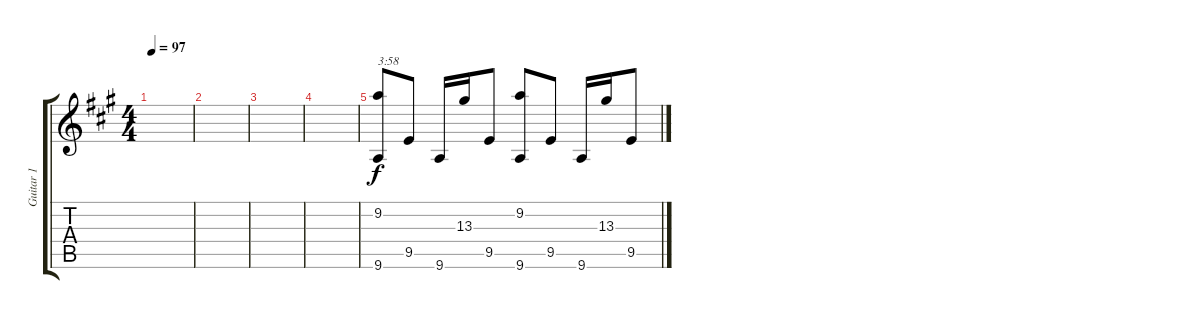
\track ("Guitar 1" "Guitar 1") {instrument acousticguitarnylon}
\staff {score tabs}
\tuning (E4 C4 G3 C3 G2 C2) {hide}
\ts (4 4)
\tempo 97
\clef g2
\ks a
|
|
|
|
(9.2 9.6).8{txt "3:58"} 9.5.8 9.6.16 13.3.16 9.5.8 (9.2 9.6).8 9.5.8 9.6.16 13.3.16 9.5.8
